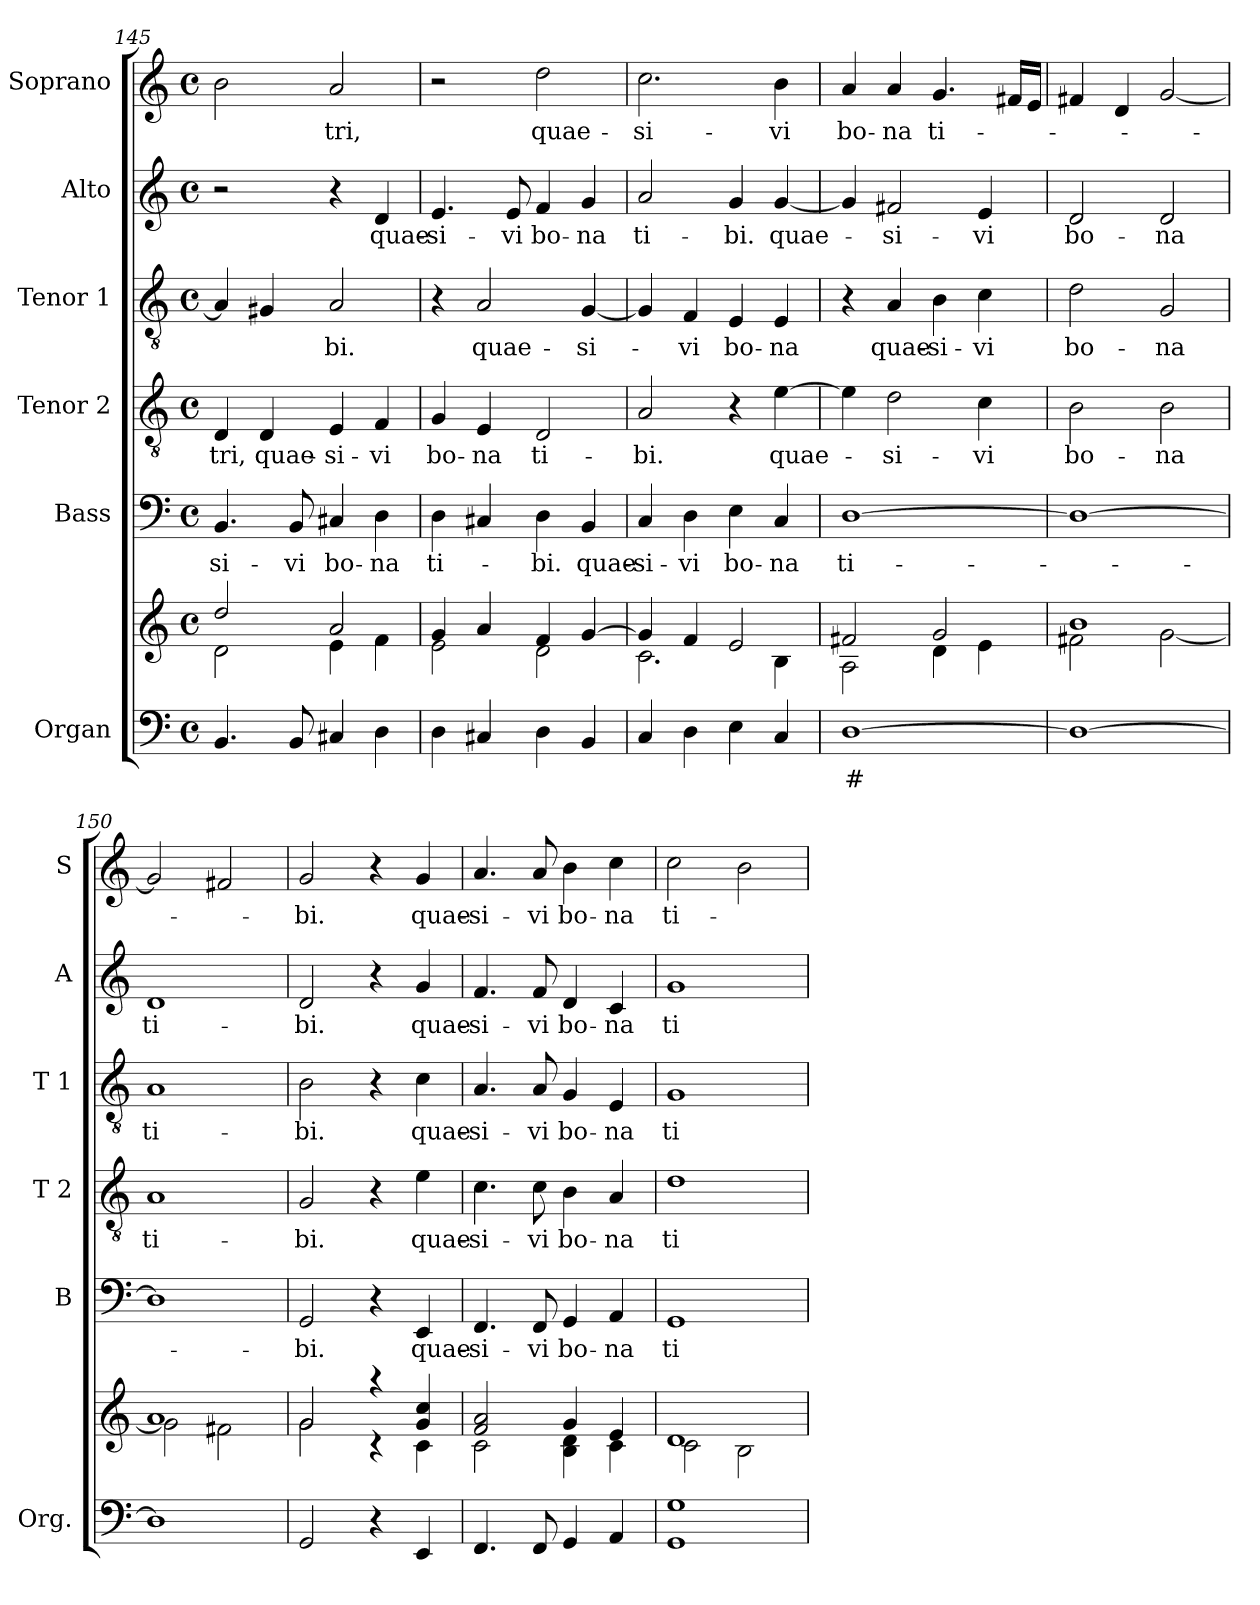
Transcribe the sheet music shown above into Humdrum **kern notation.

**kern	**text	**kern	**kern	**text	**kern	**text	**kern	**text	**kern	**text	**kern	**text
*part6	*part6	*part6	*part5	*part5	*part4	*part4	*part3	*part3	*part2	*part2	*part1	*part1
*staff7	*staff7	*staff6	*staff5	*staff5	*staff4	*staff4	*staff3	*staff3	*staff2	*staff2	*staff1	*staff1
*I"Organ	*	*	*I"Bass	*	*I"Tenor 2	*	*I"Tenor 1	*	*I"Alto	*	*I"Soprano	*
*I'Org.	*	*	*I'B	*	*I'T 2	*	*I'T 1	*	*I'A	*	*I'S	*
!!LO:PB:g=z
*clefF4	*	*clefG2	*clefF4	*	*clefGv2	*	*clefGv2	*	*clefG2	*	*clefG2	*
*k[]	*	*k[]	*k[]	*	*k[]	*	*k[]	*	*k[]	*	*k[]	*
*M4/4	*	*M4/4	*M4/4	*	*M4/4	*	*M4/4	*	*M4/4	*	*M4/4	*
*met(c)	*	*met(c)	*met(c)	*	*met(c)	*	*met(c)	*	*met(c)	*	*met(c)	*
=145	=145	=145	=145	=145	=145	=145	=145	=145	=145	=145	=145	=145
*	*	*^	*	*	*	*	*	*	*	*	*	*
!	!	!	!	!	!LO:LY:b	!	!LO:LY:b	!	!	!	!	!	!
4.BB/	.	2dd!/	2d!\	4.BB/	-si-	4D/	-tri,	4A/]	.	2r	.	2b\	.
!	!	!	!	!	!	!	!LO:LY:b	!	!	!	!	!	!
.	.	.	.	.	.	4D/	quae-	4G#X/	.	.	.	.	.
!	!	!	!	!	!LO:LY:b	!	!	!	!	!	!	!	!
8BB/	.	.	.	8BB/	-vi	.	.	.	.	.	.	.	.
!	!	!	!	!	!LO:LY:b	!	!LO:LY:b	!	!LO:LY:b	!	!	!	!LO:LY:b
4C#X/	.	2a!/	4e!\	4C#X/	bo-	4E/	-si-	2A/	-bi.	4r	.	2a/	-tri,
!	!	!	!	!	!LO:LY:b	!	!LO:LY:b	!	!	!	!LO:LY:b	!	!
4D\	.	.	4f!\	4D\	-na	4F/	-vi	.	.	4d/	quae-	.	.
=146	=146	=146	=146	=146	=146	=146	=146	=146	=146	=146	=146	=146	=146
!	!	!	!	!	!LO:LY:b	!	!LO:LY:b	!	!	!	!LO:LY:b	!	!
4D\	.	4g!/	2e!\	4D\	ti-	4G/	bo-	4r	.	4.e/	-si-	2r	.
!	!	!	!	!	!	!	!LO:LY:b	!	!LO:LY:b	!	!	!	!
4C#X/	.	4a!/	.	4C#X/	.	4E/	-na	2A/	quae-	.	.	.	.
!	!	!	!	!	!	!	!	!	!	!	!LO:LY:b	!	!
.	.	.	.	.	.	.	.	.	.	8e/	-vi	.	.
!	!	!	!	!	!LO:LY:b	!	!LO:LY:b	!	!	!	!LO:LY:b	!	!LO:LY:b
4D\	.	4f!/	2d!\	4D\	-bi.	2D/	ti-	.	.	4f/	bo-	2dd\	quae-
!	!	!	!	!	!LO:LY:b	!	!	!	!LO:LY:b	!	!LO:LY:b	!	!
4BB/	.	[4g!/	.	4BB/	quae-	.	.	[4G/	-si-	4g/	-na	.	.
=147	=147	=147	=147	=147	=147	=147	=147	=147	=147	=147	=147	=147	=147
!	!	!	!	!	!LO:LY:b	!	!LO:LY:b	!	!	!	!LO:LY:b	!	!LO:LY:b
4C/	.	4g!/]	2.c!\	4C/	-si-	2A/	-bi.	4G/]	.	2a/	ti-	2.cc\	-si-
!	!	!	!	!	!LO:LY:b	!	!	!	!LO:LY:b	!	!	!	!
4D\	.	4f!/	.	4D\	-vi	.	.	4F/	-vi	.	.	.	.
!	!	!	!	!	!LO:LY:b	!	!	!	!LO:LY:b	!	!LO:LY:b	!	!
4E\	.	2e!/	.	4E\	bo-	4r	.	4E/	bo-	4g/	-bi.	.	.
!	!	!	!	!	!LO:LY:b	!	!LO:LY:b	!	!LO:LY:b	!	!LO:LY:b	!	!LO:LY:b
4C/	.	.	4B!\	4C/	-na	[4e\	quae-	4E/	-na	[4g/	quae-	4b\	-vi
=148	=148	=148	=148	=148	=148	=148	=148	=148	=148	=148	=148	=148	=148
!	!LO:LY:b	!	!	!	!LO:LY:b	!	!	!	!	!	!	!	!LO:LY:b
[1D	#	2f#X!/	2A!\	[1D	ti-	4e\]	.	4r	.	4g/]	.	4a/	bo-
!	!	!	!	!	!	!	!LO:LY:b	!	!LO:LY:b	!	!LO:LY:b	!	!LO:LY:b
.	.	.	.	.	.	2d\	-si-	4A/	quae-	2f#X/	-si-	4a/	-na
!	!	!	!	!	!	!	!	!	!LO:LY:b	!	!	!	!LO:LY:b
.	.	2g!/	4d!\	.	.	.	.	4B\	-si-	.	.	4.g/	ti-
!	!	!	!	!	!	!	!LO:LY:b	!	!LO:LY:b	!	!LO:LY:b	!	!
.	.	.	4e!\	.	.	4c\	-vi	4c\	-vi	4e/	-vi	.	.
.	.	.	.	.	.	.	.	.	.	.	.	16f#X/LL	.
.	.	.	.	.	.	.	.	.	.	.	.	16e/JJ	.
=149	=149	=149	=149	=149	=149	=149	=149	=149	=149	=149	=149	=149	=149
!	!	!	!	!	!	!	!LO:LY:b	!	!LO:LY:b	!	!LO:LY:b	!	!
1D_	.	1b!	2f#X!\	1D_	.	2B\	bo-	2d\	bo-	2d/	bo-	4f#X/	.
.	.	.	.	.	.	.	.	.	.	.	.	4d/	.
!	!	!	!	!	!	!	!LO:LY:b	!	!LO:LY:b	!	!LO:LY:b	!	!
.	.	.	[2g!\	.	.	2B\	-na	2G/	-na	2d/	-na	[2g/	.
=150	=150	=150	=150	=150	=150	=150	=150	=150	=150	=150	=150	=150	=150
!	!	!	!	!	!	!	!LO:LY:b	!	!LO:LY:b	!	!LO:LY:b	!	!
1D]	.	1a!	2g!\]	1D]	.	1A	ti-	1A	ti-	1d	ti-	2g/]	.
.	.	.	2f#X!\	.	.	.	.	.	.	.	.	2f#X/	.
!!LO:LB:g=z
=151	=151	=151	=151	=151	=151	=151	=151	=151	=151	=151	=151	=151	=151
!	!	!	!	!	!LO:LY:b	!	!LO:LY:b	!	!LO:LY:b	!	!LO:LY:b	!	!LO:LY:b
2GG/	.	2g!/	2g!\	2GG/	-bi.	2G/	-bi.	2B\	-bi.	2d/	-bi.	2g/	-bi.
4r	.	4raa	4rc	4r	.	4r	.	4r	.	4r	.	4r	.
!	!	!	!	!	!LO:LY:b	!	!LO:LY:b	!	!LO:LY:b	!	!LO:LY:b	!	!LO:LY:b
4EE/	.	4g!/ 4cc!/	4c!\	4EE/	quae-	4e\	quae-	4c\	quae-	4g/	quae-	4g/	quae-
=152	=152	=152	=152	=152	=152	=152	=152	=152	=152	=152	=152	=152	=152
!	!	!	!	!	!LO:LY:b	!	!LO:LY:b	!	!LO:LY:b	!	!LO:LY:b	!	!LO:LY:b
4.FF/	.	2f!/ 2a!/	2c!\	4.FF/	-si-	4.c\	-si-	4.A/	-si-	4.f/	-si-	4.a/	-si-
!	!	!	!	!	!LO:LY:b	!	!LO:LY:b	!	!LO:LY:b	!	!LO:LY:b	!	!LO:LY:b
8FF/	.	.	.	8FF/	-vi	8c\	-vi	8A/	-vi	8f/	-vi	8a/	-vi
!	!	!	!	!	!LO:LY:b	!	!LO:LY:b	!	!LO:LY:b	!	!LO:LY:b	!	!LO:LY:b
4GG/	.	4g!/	4B!\ 4d!\	4GG/	bo-	4B\	bo-	4G/	bo-	4d/	bo-	4b\	bo-
!	!	!	!	!	!LO:LY:b	!	!LO:LY:b	!	!LO:LY:b	!	!LO:LY:b	!	!LO:LY:b
4AA/	.	4e!/	4c!\	4AA/	-na	4A/	-na	4E/	-na	4c/	-na	4cc\	-na
=153	=153	=153	=153	=153	=153	=153	=153	=153	=153	=153	=153	=153	=153
!	!	!	!	!	!LO:LY:b	!	!LO:LY:b	!	!LO:LY:b	!	!LO:LY:b	!	!LO:LY:b
1GG 1G	.	1d!	2c!\	1GG	ti-	1d	ti-	1G	ti-	1g	ti-	2cc\	ti-
.	.	.	2B!\	.	.	.	.	.	.	.	.	2b\	.
*	*	*v	*v	*	*	*	*	*	*	*	*	*	*
=	=	=	=	=	=	=	=	=	=	=	=	=
*-	*-	*-	*-	*-	*-	*-	*-	*-	*-	*-	*-	*-
